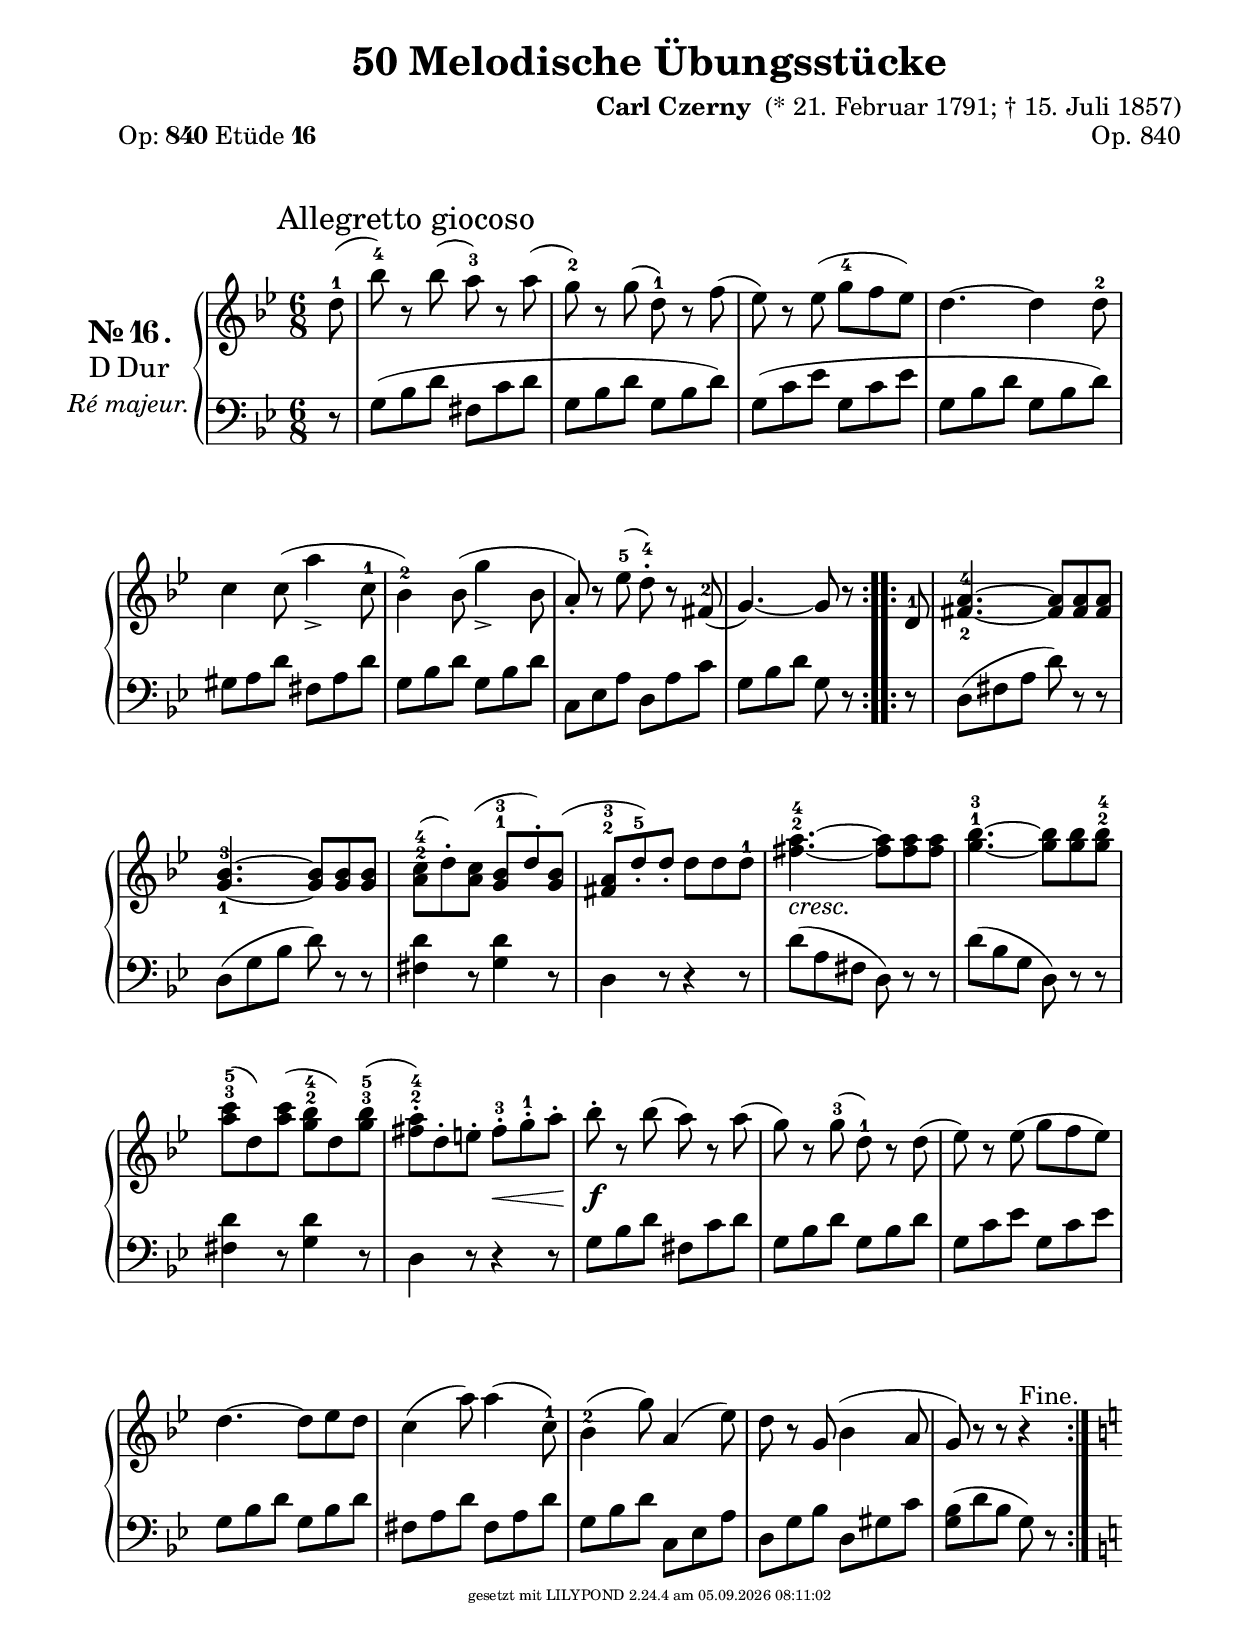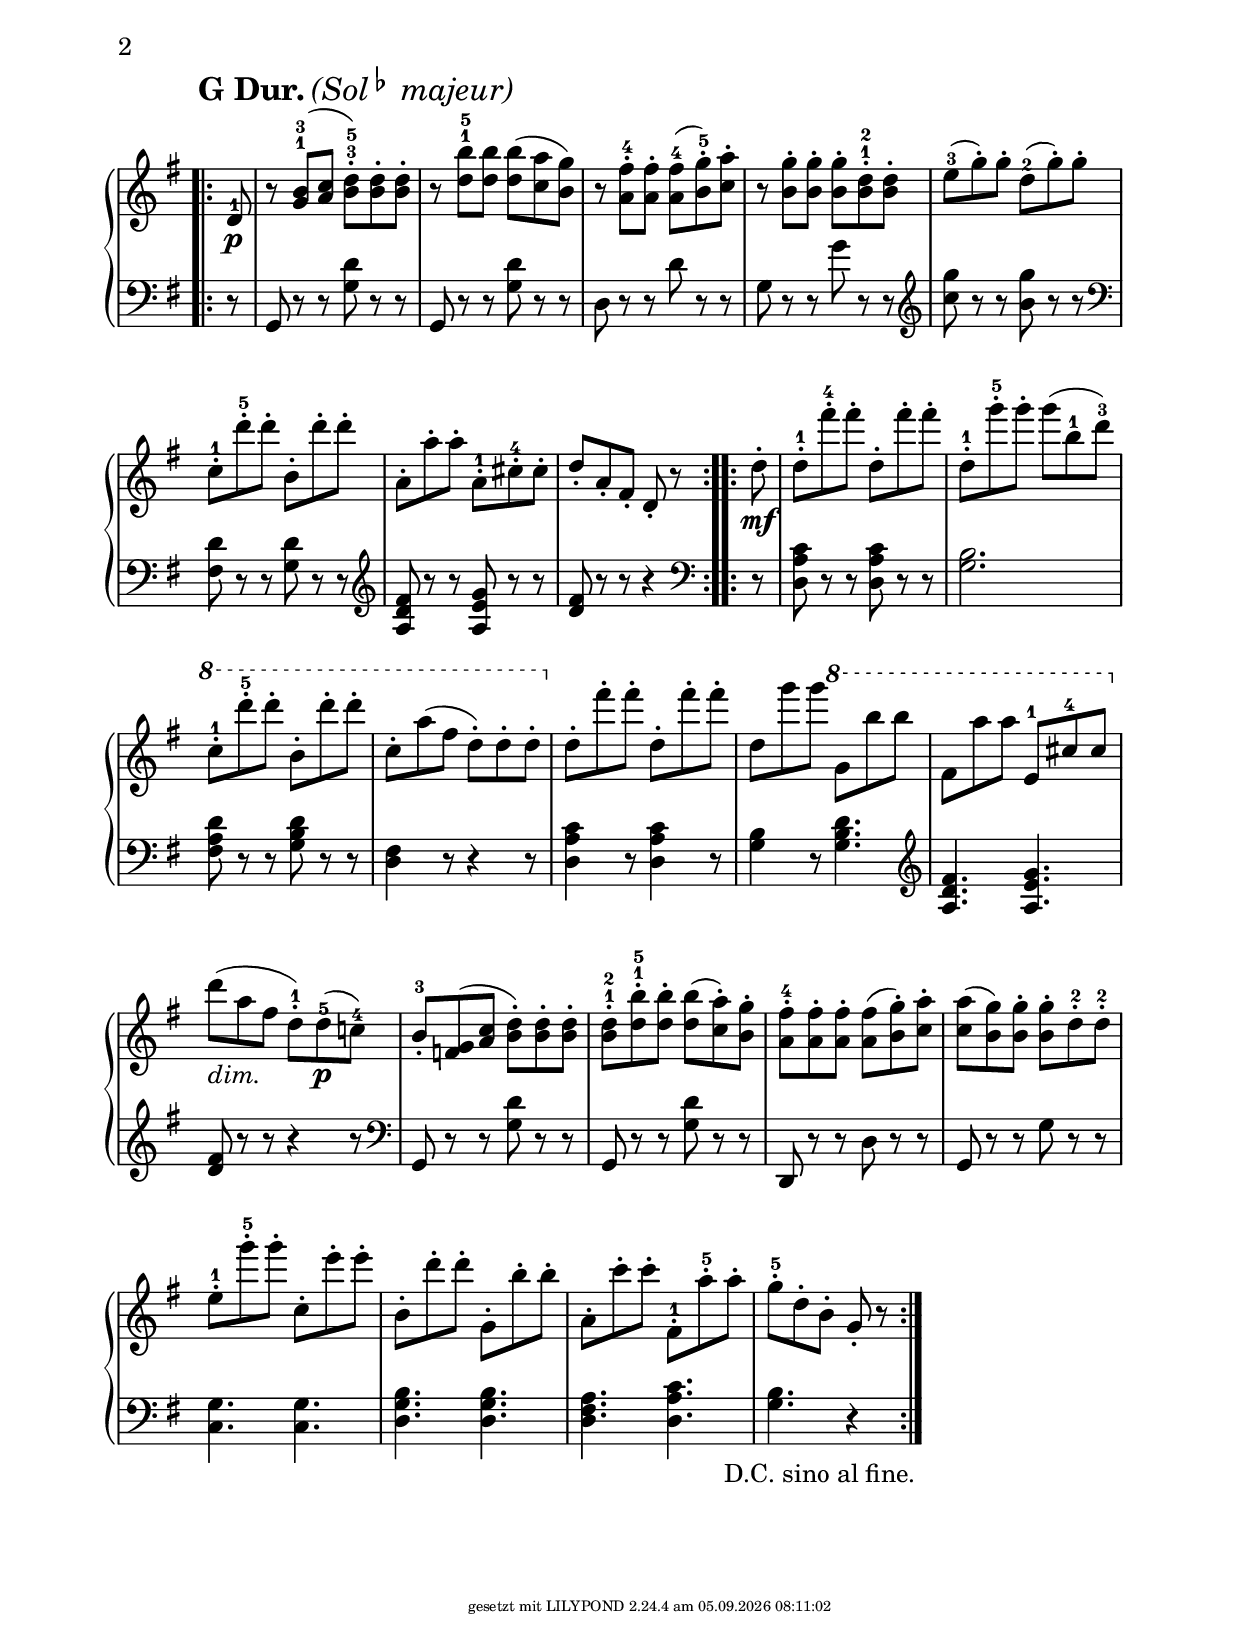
\version "2.19.37"

\language "deutsch"

\include "Papier+Layout.ly"
\version "2.19.32"

%% http://lsr.dsi.unimi.it/LSR/Item?id=654
%% http://lsr.di.unimi.it//LSR/Item?id=654
%% see also http://lilypond.org/doc/v2.18/Documentation/notation/short-repeats

%%%%%%%%%%%%%%%%%%%%%%%%%%%%%%%%%%%%%%%%%%%%%%%%%%%%%%%%%%%%%%%%%%%%%%%%%%%%%%%%%%%%%%%%%%
% LSR workaround:

%%%%%%%%%%%%%%%%%%%%%%%%%%%%%%%%%%%%%%%%%%%%%%%%%%%%%%%%%%%%%%%%%%%%%%%%%%%%%%%%%%%%%%%%%%

%% version 2013/05/11
%% for lilypond 2.18 or higher
%% last changes : - \changePitch : a single s as the last event of newnotes parameter
%%                   will give you the ending rests of the pattern (if there), and two s
%%                   also the beginning ones. If pattern ends with a note, a single
%%                   ending s will have no effects.
%%                - Is now \language independant (no more #{ c #})
%%                - new algorithm for make-notes-list, change-pitch
%%                  and has-notes? (shorter and safer)
%%
%%%%%%%%%%%%%%%%%%%%%%%%% some utility functions %%%%%%%%%%%%%%%%%%%%%

#(define (name-of music)
 (ly:music-property music 'name))

#(define (has-notes? music)
"Return true if there is at least one note in `music, false otherwise."
 (or (eq? (name-of music) 'NoteEvent)
     (let ((e (ly:music-property music 'element)))
        (and (ly:music? e)
             (has-notes? e)))
     (let loop ((es (ly:music-property music 'elements)))
        (and (pair? es)
             (or (has-notes? (car es))
                 (loop (cdr es)))))))

%% An EventChord is sometimes used as a wrapper in Lilypond, so we have to check
%% if a chord is a standard chord with notes. We could have used has-notes? but
%% this version is perhaps more efficient.
%% Optional events name like 'RestEvent can be included.
#(define (note-or-chord? music . otherEvent)
"Is music a note or a chord with notes ?"
(let ((name (name-of music)))
 (or (memq name (cons 'NoteEvent otherEvent))
     (and (eq? name 'EventChord)  ; have this chord at least one note ?
          (let loop ((es (ly:music-property music 'elements)))
             (and (pair? es)
                  (or (eq? (name-of (car es)) 'NoteEvent)
                      (loop (cdr es)))))))))

#(define (expand-q-chords music); for q chords : see chord-repetition-init.ly
(expand-repeat-chords! (list 'rhythmic-event) music))

#(define (clean-music mus)
"Try to reduce the number of sequential music"
(let ((name (ly:music-property mus 'name)))
  (cond
    ((eq? name 'SequentialMusic)
       (ly:music-set-property! mus 'elements (fold-right
          (lambda (evt prev-list)
            (if (eq? (name-of evt) 'SequentialMusic)
              (append (ly:music-property (clean-music evt) 'elements) prev-list)
              (cons (clean-music evt) prev-list)))
          '()
          (ly:music-property mus 'elements))))
    ((eq? name 'SimultaneousMusic)
       (ly:music-set-property! mus 'elements
                (map clean-music (ly:music-property mus 'elements))))
    ((memq name (list 'RelativeOctaveMusic 'UnrelativableMusic))
         (ly:music-set-property! mus 'element (clean-music
                  (ly:music-property mus 'element)))))
 mus))

%%%%%%%%%%%%%%%%%%%%%%%%%%%%% changePitch %%%%%%%%%%%%%%%%%%%%%%%%%%%%%%
#(define cPInsertInPattern (gensym))
#(define cPSamePitch (gensym))
#(define cPSamePitchEnd (gensym))
#(define cPPatternEnd (gensym))

#(define (make-notes-list music)
"Make a list with each element will be of one of these types :
  1- a note, a chord, a rest
  2- an integer, indicating the number of notes to skip in pattern ( The user will
     indicate that, by a corresponding number of skips (s or \\skip) in `newnotes 
     parameter of \\changePitch )
  3- a list of musics, to be inserted between 2 notes of pattern, and added with
     the \\insert function, inside `newnotes"
(let ((res '())     ; the list to fill
      (prev #f))
  (define (fill-notes-list evt)
    (let ((tags (ly:music-property evt 'tags))
          (name (name-of evt)))
      (cond
        ((memq cPInsertInPattern tags)             ; a music added by \insert
            (ly:music-set-property! evt 'tags
                          (delq cPInsertInPattern tags))     ; remove the tag
            (if (integer? prev)(set! res (cons prev res)))
            (set! prev (if (pair? prev)(cons evt prev)(list evt))))  ; a list
         ((memq name (list 'SkipEvent 'SkipMusic))
            (if (pair? prev)(set! res (cons prev res))) ; keep the reverse order
            (set! prev (if (integer? prev) (1+ prev) 1)))
       ; ((memq name (list 'EventChord 'NoteEvent 'RestEvent))
         ((note-or-chord? evt 'RestEvent) ; a note, a chord, or a rest
            (if (or (pair? prev)(integer? prev))(set! res (cons prev res)))
            (set! prev evt)
            (set! res (cons evt res)))
         (else
          (let ((elt (ly:music-property evt 'element))
                (elts (ly:music-property evt 'elements)))
            (if (ly:music? elt) (fill-notes-list elt))
            (if (pair? elts)(for-each fill-notes-list elts)))))))
(fill-notes-list music)
(if (or (pair? prev)(integer? prev))(set! res (cons prev res)))
(reverse res)))

%%%%%%%%%%%%  used inside the inner function change-one-note
#(define (copy-duration from to)  ; from and to as EventChord or NoteEvent
(let ((max-dur #f)); in theory, 2 notes in a chord can have a different duration
  (music-map (lambda (x)            ; get main duration from `from
              (let ((dur (ly:music-property x 'duration)))
               (if (and (ly:duration? dur)
                        (or (not max-dur)
                            (ly:duration<? max-dur dur))); take the greater
                 (set! max-dur dur))
                 x))
              from)
  (music-map (lambda (x)            ; set duration to duration of `to
               (if (ly:duration? (ly:music-property x 'duration))
                  (ly:music-set-property! x 'duration max-dur))
               x)
             to)))

#(define (copy-arti from to) ; from and to as EventChord or NoteEvent
(let* ((es-from (ly:music-property from 'elements))
       (es-to (ly:music-property to 'elements))
       (arti-from (if (null? es-from)
                    (ly:music-property from 'articulations)
                    (filter
                      (lambda(x)
                        (not (ly:duration? (ly:music-property x 'duration))))
                      es-from))))
  (if (null? es-to)                       ; NoteEvent
    (ly:music-set-property! to 'articulations
              (append (ly:music-property to 'articulations) arti-from))
    (ly:music-set-property! to 'elements  ; EventChord
              (append es-to arti-from)))
  ; copy also 'tags and 'to-relative-callback
  (ly:music-set-property! to 'tags
    (append (ly:music-property from 'tags)(ly:music-property to 'tags)))
   (if (null? es-to)
      (ly:music-set-property! to 'to-relative-callback
          (ly:music-property from 'to-relative-callback))
      (begin
        (ly:music-set-property! to 'to-relative-callback
            ly:music-sequence::event-chord-relative-callback)
        (ly:music-set-property! (car es-to) 'to-relative-callback
            (ly:music-property from 'to-relative-callback))))
    ))

%% del-arti is called for all notes but the first of a \samePitch section.
#(define (del-arti note-or-chord)
(ly:music-set-property! note-or-chord 'articulations '())
(ly:music-set-property! note-or-chord 'elements
  (filter (lambda(x)
              (and (ly:duration? (ly:music-property x 'duration))
                   (ly:music-set-property! x 'articulations '())))
          (ly:music-property note-or-chord 'elements))) ; can be empty
(music-map  ;; del all caution accidentals
  (lambda(x)(if (eq? (name-of x) 'NoteEvent) (begin
               (ly:music-set-property! x 'force-accidental #f)
               (ly:music-set-property! x 'cautionary #f)))
             x)
  note-or-chord))

#(define (change-pitch pattern newnotes)
"The scheme function of \\changePitch, `pattern and `newnotes as music."
(let ((seq-list '())           ; list of transformed patterns
      (skip-notnote-event? #f) ; #t if a \skip or an \insert is found in newnotes
      (same-pitch-section? #f) ; #t if we are in the 2nd pattern note of a\samePitch section
      ;(dummy-note #{ c4 #})    ; \language dependant -:(
      (dummy-note (make-music 'NoteEvent ; to avoid pbs with pattern without any notes
                              'duration (ly:make-duration 2 0 1) ;
                              'pitch (ly:make-pitch -1 0 0))) ;
      (pattern2 #{ $pattern \tag #cPPatternEnd s4 #}) ; to detect the end of pattern
      (last-notes-list #f))    ; buffer
 (set! seq-list (cdr  ; skip dummy notes
  ;;;;;;;;;;;;;;;;;;;;;;;;;;;;;;;;;;; loop ;;;;;;;;;;;;;;;;;;;;;;;;;;;;;;;;;;;;;;;;;;;;;;;
  (let loop ((notes-list (cons dummy-note (make-notes-list newnotes))); see make-notes-list
             (pat-list (cons dummy-note (circular-list pattern2)))
             (res '())) ; the list to fill
    (if (or (null? notes-list)(null? pat-list)) ; pat-list may be a regular list in the loop
      (reverse res)               ;;;;;; return the list in the right order
      (let ((x (car notes-list))  ;;;;;; go deeper, taking 1st elt of each lists
            (evt (ly:music-deep-copy (car pat-list))))
       (cond
       ;;;;;;;;;;;;;;;;;;;;;;;;;;;;;;;;;;;;;;;;;;;;;
        ((pair? x)                   ; x is a list of musics, added with \insert in newnotes
          (set! skip-notnote-event? #t)      ; for events between 2 pattern notes
          (set! last-notes-list notes-list)  ; for section "else" of this cond statement
          (loop (cdr notes-list) pat-list (append x res))) ; append x to res
        ;;;;;;;;;;;;;;;;;;;;;;;;;;;;;;;;;;;;;;;;;;;;
        ((note-or-chord? evt)         ; evt in pattern is a note or a chord (with notes)
          (set! last-notes-list notes-list)  ; for section "else" later
          (cond
            ((ly:music? x)  ;;;;;; the elt of notes-list is a note or a chord
               (if same-pitch-section? ; x is used several times. Copy arti of x only to the
                 (set! x (del-arti (ly:music-deep-copy x)))) ; 1st note of \samePitch section
               (copy-duration evt x)  ; evt = from, x = to
               (copy-arti evt x)
               (let ((tags (ly:music-property x 'tags)))
                 (cond               ; are we in a \samePitch section ?
                   ((memq cPSamePitch tags)    ; yes, first,remove the tag
                      (ly:music-set-property! x 'tags (delq cPSamePitch tags))
                      (set! same-pitch-section? #t)) ; then set the flag
                   ((memq cPSamePitchEnd tags) ; last note of \samePitch
                      (ly:music-set-property! x 'tags (delq cPSamePitchEnd tags))
                      (set! same-pitch-section? #f))))      ; unset the flag
               (set! skip-notnote-event? #f); stop deletion of not-notes event.
               (if same-pitch-section?
                   (loop notes-list (cdr pat-list)(cons x res))
                   (loop (cdr notes-list)(cdr pat-list)(cons x res)))) ; next new note
            ((integer? x)   ;;;;;; user want to skip over the current evt note. We also
               (set! skip-notnote-event? x) ; don't add any events bis next pattern note
               ;; (format #t "x : ~a\n" x)  ; for testing
               (cond ((= x 1)                                      ; only one s
                        (loop (cdr notes-list)(cdr pat-list) res)) ; next notes-list elt
                     (else                                         ; several successive s
                        (set-car! notes-list (1- x))               ; for the next loop
                        (loop notes-list (cdr pat-list) res))))))  ; the next evt only
        ;;;;;;;;;;;;;;;;;;;;;;;;;;;;;;;;;;;;;;;;;;;;
        ((or (ly:music-property evt 'duration #f)  ; current evt in pattern is not a note
             (not (has-notes? evt)))
           (cond ((memq cPPatternEnd (ly:music-property evt 'tags)) ; last evt of pattern
                    (let ((x (car notes-list)))
                      (if (and (integer? x)
                                (or (null? (cdr notes-list))        ; last elt ?
                                    (and (null? (cddr notes-list))  ; 2nd to last and last is
                                         (pair? (car (cdr notes-list)))))) ; a \insert section
                        (cond
                           ((= x 1)
                              (set! skip-notnote-event? x)
                              (loop (cdr notes-list) (cdr pat-list) res))
                           (else
                              (set-car! notes-list (1- x))
                              (loop notes-list (cdr pat-list) res))))
                        (loop notes-list (cdr pat-list) res))) ;; ignores evt
                  (skip-notnote-event? (loop notes-list (cdr pat-list) res))
                  (else (loop notes-list (cdr pat-list)(cons evt res)))))
        ;;;;;;;;;;;;;;;;;;;;;;;;;;;;;;;;;;;;;;;;;;;;
        (else
          (let ((e (ly:music-property evt 'element))
                (es (ly:music-property evt 'elements))
                (empty? #f)) ; don't add to res if #t
           (if (ly:music? e)
             (let ((new-e (loop notes-list (list e) '())))
               (ly:music-set-property! evt 'element
                 (case (length new-e)
                   ((0) (set! empty? #t)
                        new-e)
                   ((1)(car new-e))
                   (else (make-sequential-music new-e))))))
           (if (pair? es)
             (let ((new-es (loop notes-list es '())))
               (ly:music-set-property! evt 'elements new-es)
               (set! empty? (and empty? (null! new-es))))) ; #t if both empty

           (let ((next-new-notes (if (or same-pitch-section?
                                         (and (integer? skip-notnote-event?)
                                              (> skip-notnote-event? 1)))
                                    last-notes-list
                                    (cdr last-notes-list))))
              (if empty? (loop next-new-notes (cdr pat-list) res)
                         (loop next-new-notes (cdr pat-list) (cons evt res))))))))))))
  ;;;;;;;;;;;;;;;;;;;;;;;;;;;;;;;;;; end loop ;;;;;;;;;;;;;;;;;;;;;;;;;;;;;;;;;;;;;;;;
 (let ((relativize (lambda(m)
        (let* ((clean-newnotes (clean-music newnotes))
               (name (name-of clean-newnotes)))
            (if (memq name (list 'RelativeOctaveMusic 'UnrelativableMusic))
               (make-music name 'element m)
               m)))))
     (case (length seq-list)
        ((0) (make-music 'Music 'void #t))
        ((1) (relativize (car seq-list)))
        (else (relativize (clean-music (make-sequential-music seq-list))))))))

changePitch = #(define-music-function (pattern newnotes)
                                                          (ly:music? ly:music?)
"Change each notes in `pattern by the notes (or rests) given in `newnotes.
If count of events doesn't match, pattern is duplicated repeatedly or truncate."
(let* ((expand-q (lambda (music) (expand-repeat-chords!
			    (cons 'rhythmic-event (ly:parser-lookup '$chord-repeat-events))
			    music)))
       (pattern (expand-q pattern))
       (newnotes (expand-q newnotes)))
 (change-pitch pattern newnotes)))

%%%%%%%%%%%%%%%%%%%%%%%%%%%%%%%%%%%%%%%%%%%%%%%%%%%%%%%%%%%%%%%%%%%%%%%%%%%%%%%%
%% enhancement functions, working with \changePitch pattern newnotes

samePitch = #(define-music-function (music) (ly:music?)
"Inside the `pattern parameter of the \\changePitch function, all notes grouped 
by this function will have the same pitch, according to the current note of
`newnotes parameter of \\changePitch."
(let((not-first? #f)
     (last-note #f))
  (map-some-music
    (lambda (x)
      (cond
        ((note-or-chord? x)
           (if not-first?     ; set all pitches to the pitch of the first note
             (ly:music-set-property! x 'to-relative-callback
                (lambda (x p)                    ; set pitch to the prev value
                    (ly:prob-set-property! x 'pitch p)
                    p))
             (set! not-first? x)) ; do nothing for first note
           (ly:music-set-property! x 'tags (cons
                   cPSamePitch  ; add tag cPSamePitch to x
                   (ly:music-property x 'tags)))
           (set! last-note x)   ; save the note x
           x)
        (else #f)))
    music)
  (if last-note              ; the last saved EventChord
     (ly:music-set-property! last-note 'tags (cons
           cPSamePitchEnd    ; add cPSamePitchEnd tag, delete cPSamePitch tag
           (delq cPSamePitch (ly:music-property last-note 'tags)))))
  music))

%% this function should be no more needed, as copy-arti should avoid pbs
%% in relative mode and \samePitch
absolute = #(define-music-function (music) (ly:music?)
"Make `music unrelativable. To use inside a \\samePitch function in relative
mode."
(make-music 'UnrelativableMusic 'element music))

insert = #(define-music-function (music) (ly:music?)
"Using this function inside the `newnotes parameter of the \\changePitch
function, allow you to insert and remplace by `music, all music between one note
and his following, in the `pattern parameter of \\changePitch, ."
#{ \tag #cPInsertInPattern $music #})

%%%%%%%
#(define (n-copy n music)
(cond
  ((> n 1)(make-sequential-music
            (map (lambda (x)(ly:music-deep-copy music))
                 (make-list n))))
  ((= n 1) music)
  (else (make-music 'Music 'void #t))))

nCopy = #(define-music-function (n music)(integer? ly:music?)
(n-copy n music))

%% same effect as { \repeat unfold n s } but \nSkip works inside the `newnotes
%% parameter of \changePitch.
nSkip = #(define-music-function (n)(integer?)
"Return \\skip \\skip \\skip ... n times."
#{ \nCopy #n s #})
%%%%%%%%%%%%%%%%%%%%%%%%%%%%%%%%%%%%%%%%%%%%%%%%%%%%%%%%%%%%%%%%%%%%%%%%%%%%%%%%
%% shortcuts
% default values for patI and patII, if the user do not define
% them, before using \cPI and \cPII
% patI ={ c8. c16 }      % not \language independant
patI = #(make-music 'SequentialMusic 'elements (list
          (make-music 'NoteEvent 'duration (ly:make-duration 3 1 1)
                                 'pitch (ly:make-pitch -1 0 0))
          (make-music 'NoteEvent 'duration (ly:make-duration 4 0 1)
                                 'pitch (ly:make-pitch -1 0 0))))
% patII = { c4. c8 }
patII = #(make-music 'SequentialMusic 'elements (list
          (make-music 'NoteEvent 'duration (ly:make-duration 2 1 1)
                                 'pitch (ly:make-pitch -1 0 0))
          (make-music 'NoteEvent 'duration (ly:make-duration 3 0 1)
                                 'pitch (ly:make-pitch -1 0 0))))


cPI = #(define-music-function (newnotes) (ly:music?)
#{ \changePitch \patI $newnotes #})

cPII = #(define-music-function (newnotes) (ly:music?)
#{ \changePitch \patII $newnotes #})

#(define cP changePitch)

exercise ="16"

\header {
  composer            =       \markup { \bold "Carl Czerny" " (* 21. Februar 1791; † 15. Juli 1857)" }
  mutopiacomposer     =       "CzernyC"

  title               =       "50 Melodische Übungsstücke" %"50 Melodische Übungsstücke"
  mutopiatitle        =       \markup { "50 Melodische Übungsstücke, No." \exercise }

  opus                =       "Op. 840"
  piece               =       \markup { "Op:" \number \tiny 840 "Etüde" \number \tiny \exercise }
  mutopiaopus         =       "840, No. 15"

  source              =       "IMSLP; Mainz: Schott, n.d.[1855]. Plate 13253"
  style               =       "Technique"
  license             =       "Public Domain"
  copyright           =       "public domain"
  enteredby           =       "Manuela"
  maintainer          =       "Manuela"
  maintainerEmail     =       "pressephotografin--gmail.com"
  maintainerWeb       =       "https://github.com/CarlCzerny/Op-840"
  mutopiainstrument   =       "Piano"

}

myPattern = {
  c8 ( c4_> c8 c4 )
}

RH= \relative c'' {
  \time 6/8
  \key b \major
  \set Staff.explicitKeySignatureVisibility = #end-of-line-invisible
  \set Timing.beamExceptions = #'()
  \set Timing.baseMoment = #(ly:make-moment 1/8)
  \set Staff.beatStructure = #'(3 3 )  %% abhängig vom Takt
  \set fingeringOrientations = #'(down up)     %% für Akkorde!
  \override Fingering.direction = #UP      %% für Einzelnoten!
  \override Fingering.padding = #0.8
  \override Fingering.staff-padding = #'()
  \override Fingering.avoid-slur = #'inside
  \override Slur.direction = #UP
  \mark \markup "Allegretto giocoso"
  \partial 8
  d8-1 (
  b'-4 ) r b( a-3 ) r a (
  g-2 ) r g( d-1 ) r f (
  es ) r es ( g-4 f es )
  d4.~ d4 d8-2
  c4
  \changePitch \myPattern { c a'4 c,-1 b-2 }
  b8 ( g'4_> b,8  a-. )
  r8 es'-5 ( d-4-. ) r
  \override Fingering.direction = #UP      %% für Einzelnoten!
  fis,-2_(
  g4.~ ) g8 r \bar ":..:"
  d-1 < fis-2~ a-4~ >4. q8 q q
  < g-1~ b-3~ >4. q8 q q
  \override Fingering.padding = #0.3
  \set fingeringOrientations = #'(up)     %% für Akkorde!
  < a-2 c-4 > ( d-. ) q ( < g,-1 b-3 > d'^. ) q (
  < fis,-2 a-3 > d'-5-. ) d-. d d d-1
  < fis-2~ a-4~ >4._\markup \italic "cresc." q8 q q
  < g-1~ b-3~ >4. q8 q < g-2 b-4 >
  %\override Fingering.outside-staff-priority = ##f

  %\revert Fingering.staff-padding
  %\override Fingering.avoid-slur = #'outside
  < a-3 c-5 > ( d, ) q ( < g-2 b-4 > d ) < g-3 b-5 > (
  < fis-2 a-4 >-. ) d-. e-. fis-3-.\< g-1-. a-.
  b-. \f r b ( a ) r a (
  g ) r g-3 ( d-1 ) r d (
  es ) r es ( g f es )
  d4.~ d8 es d
  c4 ( a'8 ) a4 ( c,8-1 )
  b4-2 ( g'8 ) a,4 ( es'8 )
  d r g, ( b4 a8 g ) r r r4^\markup { "Fine." }
  %\once \override Slur.positions = #'(2.8 . 0.6)
  \bar ":..:"
  \mark \markup { \bold "G Dur." \italic "(Sol" \super \flat \italic " majeur)" }
  \bar ":..:" \break
  \key g \major
  d8-1 \p r < g-1 h-3 > ( < a c > < h-3 d-5 >-. ) q-. q-.
  r < d-1 h'-5 > q q ( < c a' > < h g' > )
  r < a fis'-4 >-. q-. < a fis'-4 > ( < h g'-5 >-. ) < c a'>-.
  r < h g' >-. q-. q-. < h-1 d-2 >-. q-.
  e-3 ( g-. ) g-.
  d-2 ( g-. ) g-.
  c,-1-. d'-5-. d-. h,-. d'-. d-.
  a,-. a'-. a-. a,-1-. cis-4-. cis-.
  d-. a-. fis-. d-. r
  \bar ":..:"
  d'-.\mf d-1-. fis'-4-. fis-. d,-. fis'-. fis-.
  d,-1-. g'-5-. g-. g( h,-1 d-3 )
  \ottava #1 c-1-. d'-5-. d-. h,-. d'-. d-.
  c,-. a' ( fis d-. ) d-. d-. \ottava #0
  d,-. fis'-. fis-. d,-. fis'-. fis-.
  d, g' g \ottava #1 g, h' h
  fis, a' a e,-1 cis'-4 cis
  \ottava #0 d_\markup \italic "dim." ( a fis d-1-. ) d-5\p ( c!-4 )
  h-3-. < g f > ( < a c > < h d >-. ) q-. q-.
  < h-1 d-2 >-. < d-1 h'-5>-. q-. q ( < c a'>-. ) < h g'>-.
  < a fis'-4 >-. q-. q-. q ( < h g'>-. ) < c a' >-.
  q ( <h g' > ) q-. q-. d-2-. d-2-.
  e-1-. g'-5-. g-. c,,-. e'-. e-.
  h,-. d'-. d-. g,,-. h'-. h-.
  a,-. c'-. c-. fis,,-1-. a'-5-. a-.
  g-5-. d-. h-. g-. r
  \bar ":..:"
}

LH = \relative c' {
  \clef bass
  \key b \major
  \set Staff.explicitKeySignatureVisibility = #end-of-line-invisible
  \set fingeringOrientations = #'(left) %% für Akkorde!
  \override Fingering.direction = #UP  %% für Einzelnoten!
  \override Fingering.padding = #0.2
  \override Fingering.staff-padding = #'()
  \override Fingering.avoid-slur = #'inside
  %\override Slur.direction = #UP
  \set Timing.beamExceptions = #'()
  \set Timing.baseMoment = #(ly:make-moment 1/8)
  \set Staff.beatStructure = #'(3 3 )  %% abhängig vom Takt
  \partial 8
  %\slashedGrace s8 r4 %% für den Fall, dass das Stück mit einem Vorschlag beginnt!
  %% Lilypond Bug, Workaround
  r8
  g ( b d fis, c' d g, b d g, b d )
  g, ( c es g, c es g, b d g, b d )
  gis, a d fis, a d g, b d g, b d
  c, es a d, a' c g b d g, r
  r d ( fis a d ) r r
  d, ( g b d ) r r
  < fis, d' >4 r8 < g d'>4 r8
  d4 r8 r4 r8
  d'8 ( a fis d ) r r
  d' ( b g d ) r r
  < fis d' >4 r8 < g d'>4 r8
  d4 r8 r4 r8
  g b d fis, c' d
  g, b d g, b d
  g, c es g, c es
  g, b d g, b d
  fis, a d fis, a d
  g, b d c, es a
  d, g b d, gis c
  < g b > ( d' b g ) r
  \key g \major
  r g, r r < g' d' > r r
  g, r r < g' d' > r r
  d r r d' r r
  g, r r g' r r
  \clef treble
  < c g' > r r < h g' > r r
  \clef bass
  < fis, d'> r r < g d'> r r
  \clef treble
  < a d fis > r r < a e' g > r r
  < d fis > r r r4
  \clef bass
  r8 < d, a' c> r r q r r
  < g h >2.
  < fis a d >8 r r < g h d > r r
  < d fis >4 r8 r4 r8 < d a' c >4 r8 q4 r8
  < g h >4 r8 < g h d >4.
  \clef treble
  < a d fis>  < a e' g >
  < d fis>8 r r r4 r8
  \clef bass
  g,, r r < g' d' > r r
  g, r r < g' d' > r r
  d, r r d' r r
  g, r r g' r r
  < c, g'>4. q
  < d g h > q
  < d fis a > < d a' c > <g h>
  \override TextScript.self-alignment-X = #RIGHT
  \override TextScript.extra-offset = #'( 6 . 0 )
  r4_\markup "D.C. sino al fine."
}

\score
{
  \new PianoStaff \with {
    instrumentName = \markup {
      \center-column {
        \line {
          \bold \huge { "№" }
          \number { \exercise "." }
        }
        \line \large { D Dur }
        \italic \line { Ré majeur. }
      }
    }
    shortInstrumentName = ""
  }
  <<
    \new Staff="Discant"
    \RH
    \new Staff="Bass"
    \LH
  >>
  %% Falls erforderlich Zeilenlänge und Einzug ändern
  \layout {
  }
  \midi { }
}
